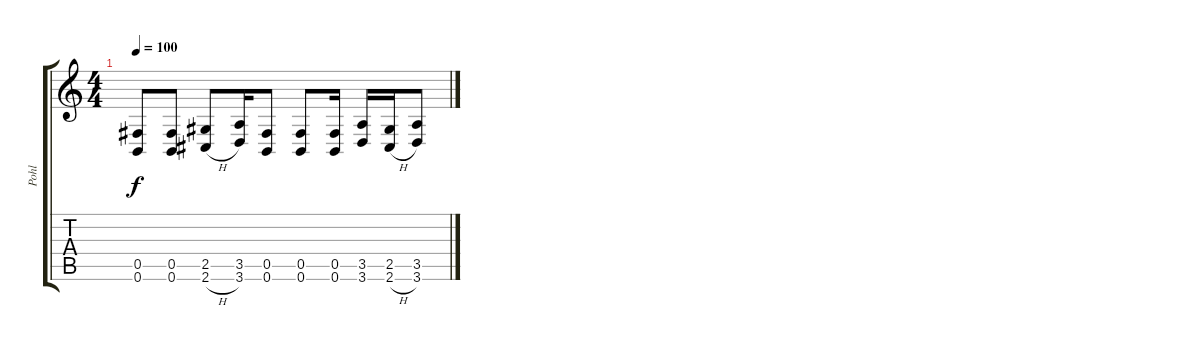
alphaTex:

\track ("Pohl" "Pohl") {instrument distortionguitar}
\staff {score tabs}
\tuning (Db4 Ab3 E3 B2 Gb2 B1) {hide}
\ts (4 4)
\tempo 100
\clef g2
\ks c
(0.5 0.6).8{dy f} (0.5 0.6).8 (2.5 2.6{h}).8 (3.5 3.6).16 (0.5 0.6).8 (0.5 0.6).8 (0.5 0.6).16 (3.5 3.6).16 (2.5 2.6{h}).16 (3.5 3.6).8
